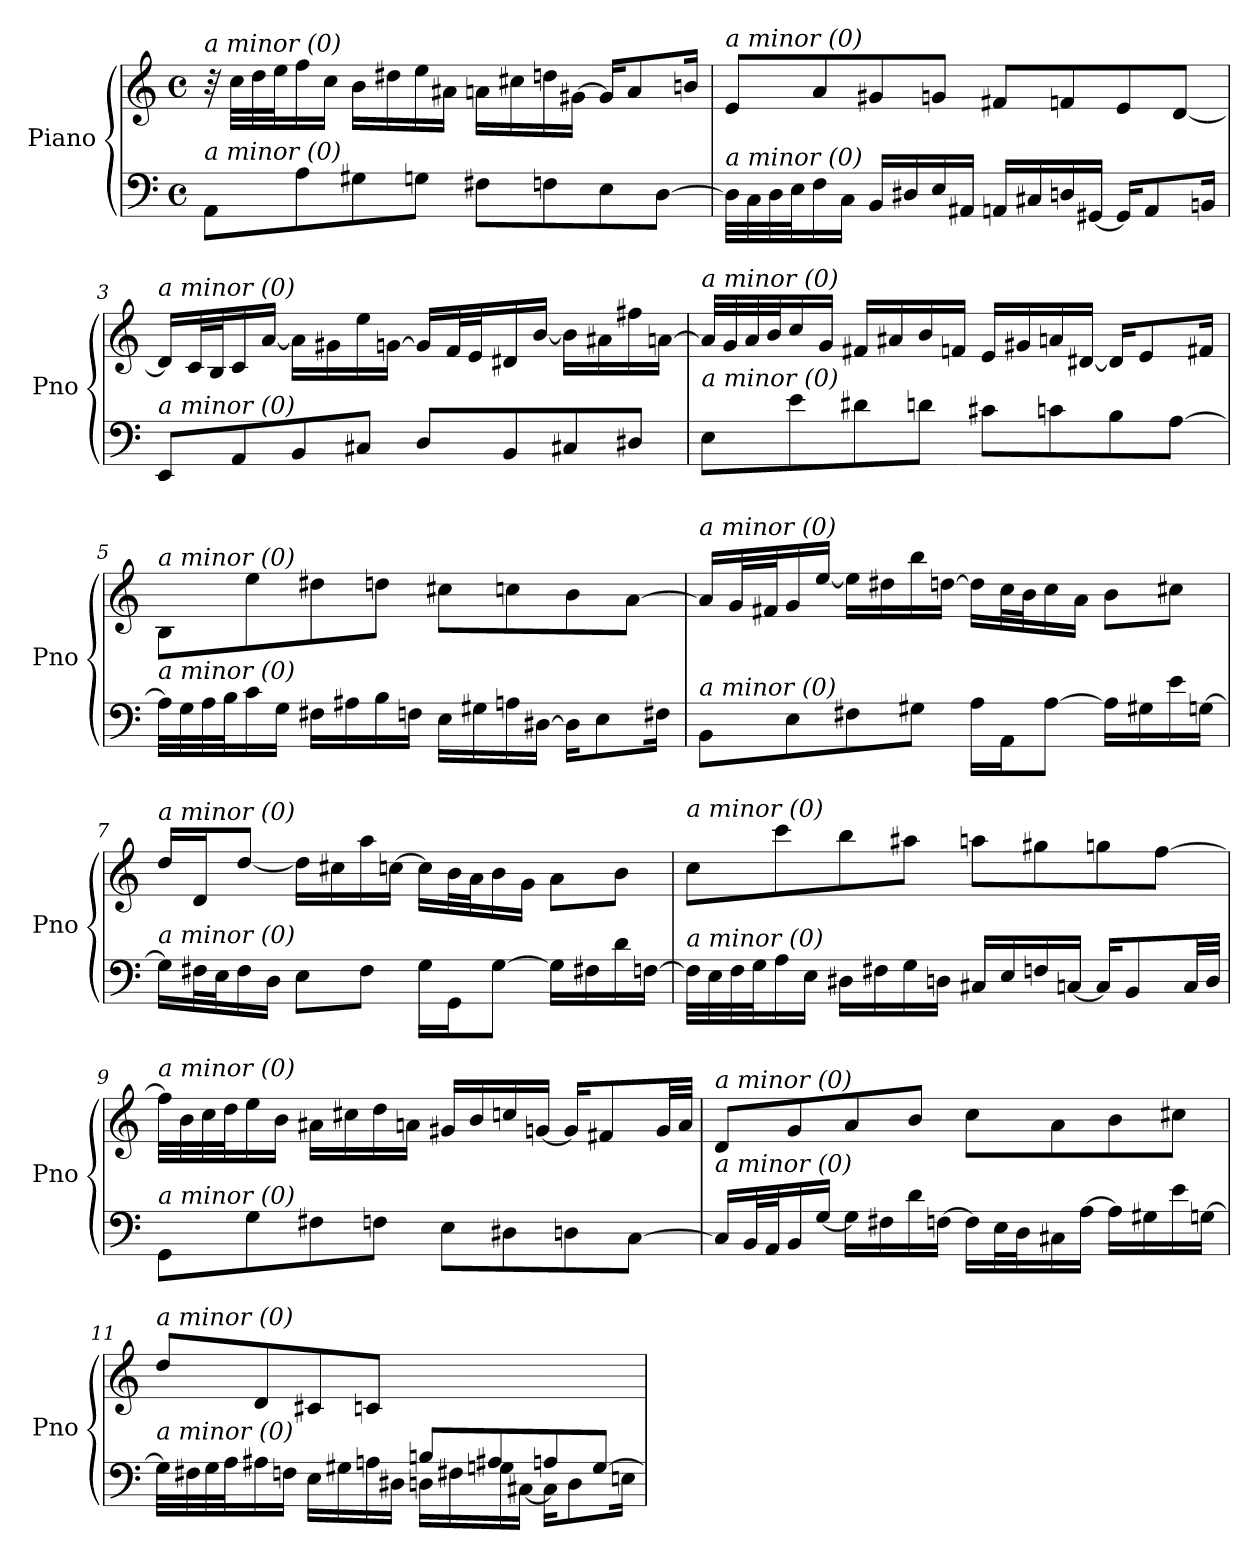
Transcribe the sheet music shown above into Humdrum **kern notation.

**kern	**kern
*part1	*part1
*staff2	*staff1
*I"Piano	*
*I'Pno	*
*clefF4	*clefG2
*k[]	*k[]
*M4/4	*M4/4
*met(c)	*met(c)
=1	=1
!	!LO:TX:i:t=a minor (0)
!LO:TX:i:t=a minor (0)	!
8AA/L	32r
.	32cc\LLL
.	32dd\
.	32ee\J
8A\	16ff\
.	16cc\JJ
8G#X\	16b\LL
.	16dd#X\
8Gn\J	16ee\
.	16a#Xi\JJ
8F#X\L	16a\LL
.	16cc#X\
8Fn\	16ddn\
.	[16g#X\JJ
8E\	16g#/KL]
.	8a/
[8D\J	.
.	16bn/Jk
=2	=2
!	!LO:TX:i:t=a minor (0)
!LO:TX:i:t=a minor (0)	!
32D\LLL]	8e/L
32C\	.
32D\	.
32E\J	.
16F\	8a/
16C\JJ	.
16BB/LL	8g#X/
16D#X/	.
16E/	8gn/J
16AA#Xi/JJ	.
16AA/LL	8f#X/L
16C#X/	.
16Dn/	8fn/
[16GG#X/JJ	.
16GG#/KL]	8e/
8AA/	.
.	[8d/J
16BBn/Jk	.
!!LO:LB:g=z
=3	=3
!	!LO:TX:i:t=a minor (0)
!LO:TX:i:t=a minor (0)	!
8EE/L	16d/LL]
.	32c/L
.	32B/J
8AA/	16c/
.	[16a/JJ
8BB/	16a\LL]
.	16g#X\
8C#X/J	16ee\
.	[16gn\JJ
8D/L	16g/LL]
.	32f/L
.	32e/J
8BB/	16d#X/
.	[16b/JJ
8C#X/	16b\LL]
.	16a#X\
8D#X/J	16ff#X\
.	[16an\JJ
=4	=4
!	!LO:TX:i:t=a minor (0)
!LO:TX:i:t=a minor (0)	!
8E\L	32a/LLL]
.	32g/
.	32a/
.	32b/J
8e\	16cc/
.	16g/JJ
8d#X\	16f#X/LL
.	16a#X/
8dn\J	16b/
.	16fn/JJ
8c#X\L	16e/LL
.	16g#X/
8cn\	16an/
.	[16d#X/JJ
8B\	16d#/KL]
.	8e/
[8A\J	.
.	16f#X/Jk
!!LO:LB:g=z
=5	=5
!	!LO:TX:i:t=a minor (0)
!LO:TX:i:t=a minor (0)	!
32A\LLL]	8B/L
32G\	.
32A\	.
32B\J	.
16c\	8ee\
16G\JJ	.
16F#X\LL	8dd#X\
16A#X\	.
16B\	8ddn\J
16Fn\JJ	.
16E\LL	8cc#X\L
16G#X\	.
16An\	8ccn\
[16D#X\JJ	.
16D#\KL]	8b\
8E\	.
.	[8a\J
16F#X\Jk	.
=6	=6
!	!LO:TX:i:t=a minor (0)
!LO:TX:i:t=a minor (0)	!
8BB\L	16a/LL]
.	32g/L
.	32f#X/J
8E\	16g/
.	[16ee/JJ
8F#X\	16ee\LL]
.	16dd#X\
8G#X\J	16bb\
.	[16ddn\JJ
16A\LL	16dd\LL]
16AA\J	32cc\L
.	32b\J
[8A\J	16cc\
.	16a\JJ
16A\LL]	8b\L
16G#X\	.
16e\	8cc#X\J
[16Gn\JJ	.
!!LO:LB:g=z
=7	=7
!	!LO:TX:i:t=a minor (0)
!LO:TX:i:t=a minor (0)	!
16G\LL]	16dd/LL
32F#X\L	16d/J
32E\J	.
16F#\	[8dd/J
16D\JJ	.
8E\L	16dd\LL]
.	16cc#X\
8F#\J	16aa\
.	[16ccn\JJ
16G\LL	16cc\LL]
16GG\J	32b\L
.	32a\J
[8G\J	16b\
.	16g\JJ
16G\LL]	8a\L
16F#X\	.
16d\	8b\J
[16Fn\JJ	.
=8	=8
!	!LO:TX:i:t=a minor (0)
!LO:TX:i:t=a minor (0)	!
32F\LLL]	8cc\L
32E\	.
32F\	.
32G\J	.
16A\	8ccc\
16E\JJ	.
16D#X\LL	8bb\
16F#X\	.
16G\	8aa#Xi\J
16Dn\JJ	.
16C#X/LL	8aa\L
16E/	.
16Fn/	8gg#Xi\
[16Cn/JJ	.
16C/KL]	8gg\
8BB/	.
.	[8ff\J
32C/LL	.
32D/JJJ	.
!!LO:LB:g=z
=9	=9
!	!LO:TX:i:t=a minor (0)
!LO:TX:i:t=a minor (0)	!
8GG\L	32ff\LLL]
.	32b\
.	32cc\
.	32dd\J
8G\	16ee\
.	16b\JJ
8F#X\	16a#X\LL
.	16cc#X\
8Fn\J	16dd\
.	16an\JJ
8E\L	16g#X/LL
.	16b/
8D#Xi\	16ccn/
.	[16gn/JJ
8D\	16g/KL]
.	8f#X/
[8C\J	.
.	32g/LL
.	32a/JJJ
=10	=10
!	!LO:TX:i:t=a minor (0)
!LO:TX:i:t=a minor (0)	!
16C/LL]	8d/L
32BB/L	.
32AA/J	.
16BB/	8g/
[16G/JJ	.
16G\LL]	8a/
16F#X\	.
16d\	8b/J
[16Fn\JJ	.
16F\LL]	8cc\L
32E\L	.
32D\J	.
16C#X\	8a\
[16A\JJ	.
16A\LL]	8b\
16G#X\	.
16e\	8cc#X\J
[16Gn\JJ	.
!!LO:PB:g=z
=11	=11
*^	*
!	!	!LO:TX:i:t=a minor (0)
!LO:TX:i:t=a minor (0)	!	!
2ryy	32G\LLL]	8dd/L
.	32F#X\	.
.	32G\	.
.	32A\J	.
.	16A#Xi\	8d/
.	16Fn\JJ	.
.	16E\LL	8c#X/
.	16G#X\	.
.	16A\	8cn/J
.	16D#Xi\JJ	.
8Bn/L	16D\LL	2ryy
.	16F#X\	.
8A#Xi/	16Gn\	.
.	[16C#X\JJ	.
8A/	16C#\KL]	.
.	8D\	.
[8G/J	.	.
.	16En\Jk	.
*v	*v	*
=	=
*-	*-
